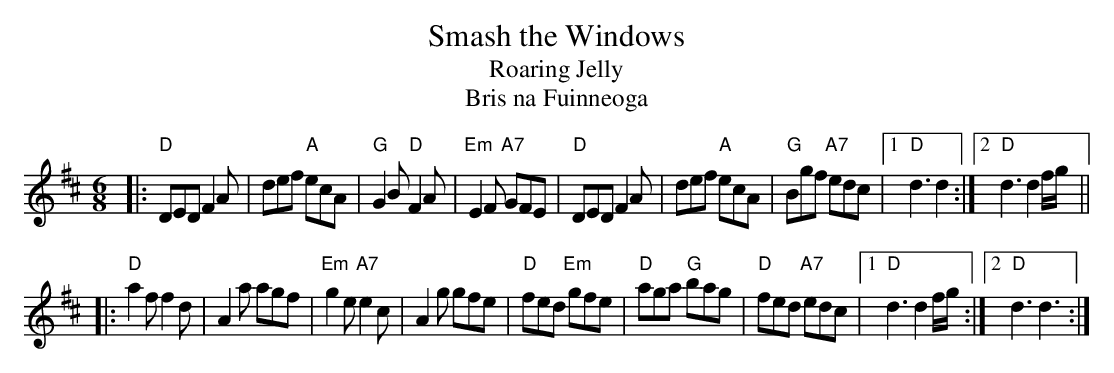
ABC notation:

X:1
T: Smash the Windows
T: Roaring Jelly
T: Bris na Fuinneoga
M: 6/8
L: 1/8
K: D
|:\
"D"DED F2A | def "A"ecA | "G"G2B "D"F2A | "Em"E2F "A7"GFE |\
"D"DED F2A | def "A"ecA | "G"Bgf "A7"edc |1 "D"d3 d2 :|2 "D"d3 d2 f/g/ ||
|:\
"D"a2f f2d | A2a agf | "Em"g2e "A7"e2c | A2g gfe |\
"D"fed "Em"gfe | "D"aga "G"bag | "D"fed "A7"edc |1 "D"d3 d2 f/g/ :|2 "D"d3 d3 :|
